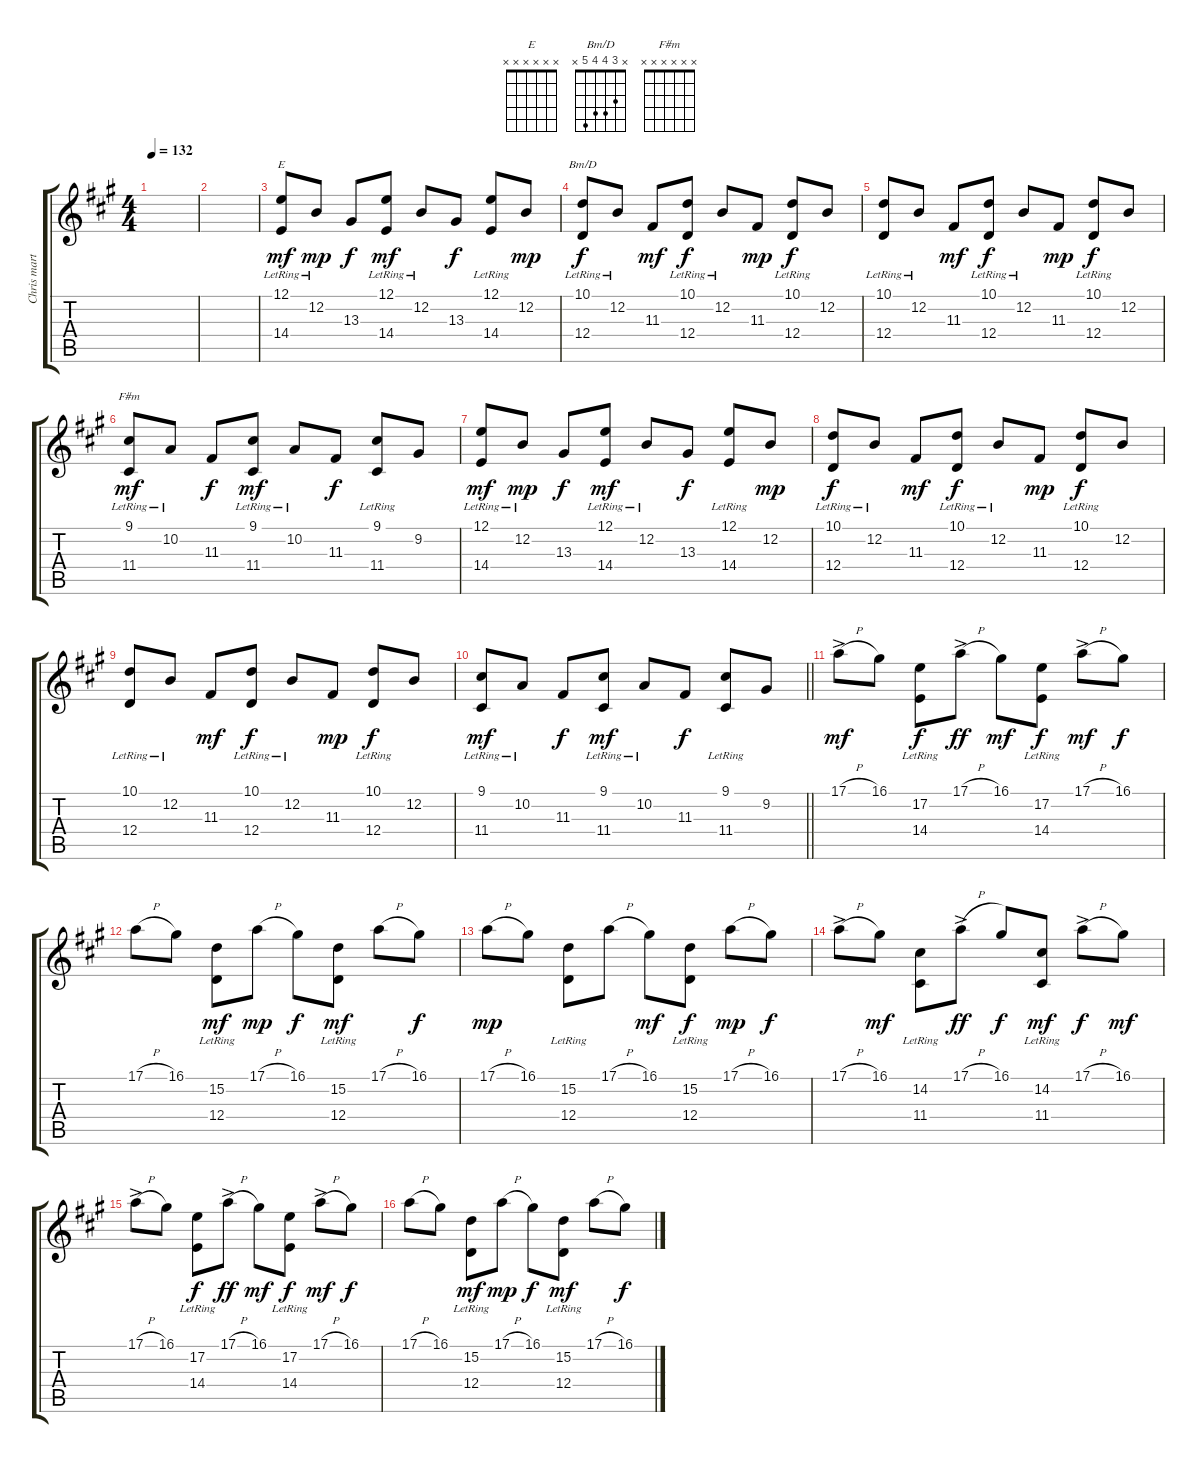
\track ("Chris martin-Piano" "Chris mart") {instrument brightacousticpiano}
\staff {score tabs}
\tuning (E4 B3 G3 D3 A2 E2) {hide}
\chord ("E" x x x x x x)
\chord ("Bm/D" x 3 4 4 5 x)
\chord ("F#m" x x x x x x)
\ts (4 4)
\tempo 132
\clef g2
\ks a
|
|
(12.1{lr} 14.4{lr}).8{ch "E" dy mf} 12.2{lr}.8{dy mp} 13.3.8{dy f} (12.1{lr} 14.4{lr}).8{dy mf} 12.2{lr}.8 13.3.8{dy f} (12.1{lr} 14.4{lr}).8 12.2.8{dy mp} |
(10.1{lr} 12.4{lr}).8{ch "Bm/D" dy f} 12.2{lr}.8 11.3.8{dy mf} (10.1{lr} 12.4{lr}).8{dy f} 12.2{lr}.8 11.3.8{dy mp} (10.1{lr} 12.4{lr}).8{dy f} 12.2.8 |
(10.1{lr} 12.4{lr}).8 12.2{lr}.8 11.3.8{dy mf} (10.1{lr} 12.4{lr}).8{dy f} 12.2{lr}.8 11.3.8{dy mp} (10.1{lr} 12.4{lr}).8{dy f} 12.2.8 |
(9.1{lr} 11.4{lr}).8{ch "F#m" dy mf} 10.2{lr}.8 11.3.8{dy f} (9.1{lr} 11.4{lr}).8{dy mf} 10.2{lr}.8 11.3.8{dy f} (9.1{lr} 11.4{lr}).8 9.2.8 |
(12.1{lr} 14.4{lr}).8{dy mf} 12.2{lr}.8{dy mp} 13.3.8{dy f} (12.1{lr} 14.4{lr}).8{dy mf} 12.2{lr}.8 13.3.8{dy f} (12.1{lr} 14.4{lr}).8 12.2.8{dy mp} |
(10.1{lr} 12.4{lr}).8{dy f} 12.2{lr}.8 11.3.8{dy mf} (10.1{lr} 12.4{lr}).8{dy f} 12.2{lr}.8 11.3.8{dy mp} (10.1{lr} 12.4{lr}).8{dy f} 12.2.8 |
(10.1{lr} 12.4{lr}).8 12.2{lr}.8 11.3.8{dy mf} (10.1{lr} 12.4{lr}).8{dy f} 12.2{lr}.8 11.3.8{dy mp} (10.1{lr} 12.4{lr}).8{dy f} 12.2.8 |
\barLineRight lightlight
(9.1{lr} 11.4{lr}).8{dy mf} 10.2{lr}.8 11.3.8{dy f} (9.1{lr} 11.4{lr}).8{dy mf} 10.2{lr}.8 11.3.8{dy f} (9.1{lr} 11.4{lr}).8 9.2.8 |
17.1{h ac}.8{dy mf} 16.1.8 (17.2{lr} 14.4{lr}).8{dy f} 17.1{h ac}.8{dy ff} 16.1.8{dy mf} (17.2{lr} 14.4{lr}).8{dy f} 17.1{h ac}.8{dy mf} 16.1.8{dy f} |
17.1{h}.8 16.1.8 (15.2{lr} 12.4{lr}).8{dy mf} 17.1{h}.8{dy mp} 16.1.8{dy f} (15.2{lr} 12.4{lr}).8{dy mf} 17.1{h}.8 16.1.8{dy f} |
17.1{h}.8{dy mp} 16.1.8 (15.2{lr} 12.4{lr}).8 17.1{h}.8 16.1.8{dy mf} (15.2{lr} 12.4{lr}).8{dy f} 17.1{h}.8{dy mp} 16.1.8{dy f} |
17.1{h ac}.8 16.1.8{dy mf} (14.2{lr} 11.4{lr}).8 17.1{h ac}.8{dy ff} 16.1.8{dy f} (14.2{lr} 11.4{lr}).8{dy mf} 17.1{h ac}.8{dy f} 16.1.8{dy mf} |
17.1{h ac}.8 16.1.8 (17.2{lr} 14.4{lr}).8{dy f} 17.1{h ac}.8{dy ff} 16.1.8{dy mf} (17.2{lr} 14.4{lr}).8{dy f} 17.1{h ac}.8{dy mf} 16.1.8{dy f} |
17.1{h}.8 16.1.8 (15.2{lr} 12.4{lr}).8{dy mf} 17.1{h}.8{dy mp} 16.1.8{dy f} (15.2{lr} 12.4{lr}).8{dy mf} 17.1{h}.8 16.1.8{dy f}
